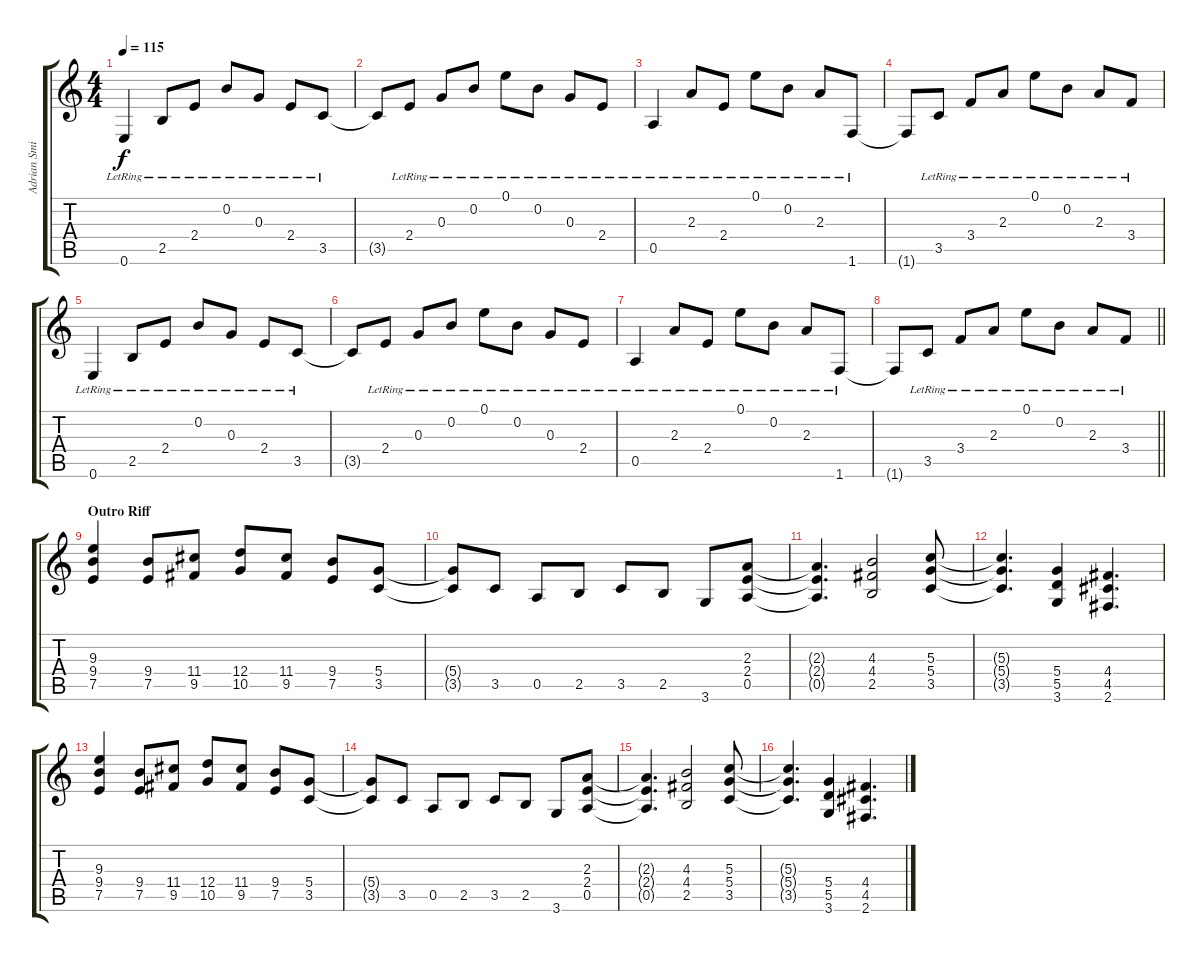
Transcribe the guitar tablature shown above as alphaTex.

\track ("Adrian Smith" "Adrian Smi") {instrument distortionguitar}
\staff {score tabs}
\tuning (E4 B3 G3 D3 A2 E2) {hide}
\ts (4 4)
\tempo 115
\clef g2
\ks c
0.6{lr}.4{dy f} 2.5{lr}.8 2.4{lr}.8 0.2{lr}.8 0.3{lr}.8 2.4{lr}.8 3.5{lr}.8 |
3.5{t}.8 2.4{lr}.8 0.3{lr}.8 0.2{lr}.8 0.1{lr}.8 0.2{lr}.8 0.3{lr}.8 2.4{lr}.8 |
0.5{lr}.4 2.3{lr}.8 2.4{lr}.8 0.1{lr}.8 0.2{lr}.8 2.3{lr}.8 1.6{lr}.8 |
1.6{t}.8 3.5{lr}.8 3.4{lr}.8 2.3{lr}.8 0.1{lr}.8 0.2{lr}.8 2.3{lr}.8 3.4{lr}.8 |
0.6{lr}.4 2.5{lr}.8 2.4{lr}.8 0.2{lr}.8 0.3{lr}.8 2.4{lr}.8 3.5{lr}.8 |
3.5{t}.8 2.4{lr}.8 0.3{lr}.8 0.2{lr}.8 0.1{lr}.8 0.2{lr}.8 0.3{lr}.8 2.4{lr}.8 |
0.5{lr}.4 2.3{lr}.8 2.4{lr}.8 0.1{lr}.8 0.2{lr}.8 2.3{lr}.8 1.6{lr}.8 |
\barLineRight lightlight
1.6{t}.8 3.5{lr}.8 3.4{lr}.8 2.3{lr}.8 0.1{lr}.8 0.2{lr}.8 2.3{lr}.8 3.4{lr}.8 |
\section ("" "Outro Riff")
(9.3 9.4 7.5).4{instrument distortionguitar} (9.4 7.5).8 (11.4 9.5).8 (12.4 10.5).8 (11.4 9.5).8 (9.4 7.5).8 (5.4 3.5).8 |
(5.4{t} 3.5{t}).8 3.5.8 0.5.8 2.5.8 3.5.8 2.5.8 3.6.8 (2.3 2.4 0.5).8 |
(2.3{t} 2.4{t} 0.5{t}).4{d} (4.3 4.4 2.5).2 (5.3 5.4 3.5).8 |
(5.3{t} 5.4{t} 3.5{t}).4{d} (5.4 5.5 3.6).4 (4.4 4.5 2.6).4{d} |
(9.3 9.4 7.5).4 (9.4 7.5).8 (11.4 9.5).8 (12.4 10.5).8 (11.4 9.5).8 (9.4 7.5).8 (5.4 3.5).8 |
(5.4{t} 3.5{t}).8 3.5.8 0.5.8 2.5.8 3.5.8 2.5.8 3.6.8 (2.3 2.4 0.5).8 |
(2.3{t} 2.4{t} 0.5{t}).4{d} (4.3 4.4 2.5).2 (5.3 5.4 3.5).8 |
(5.3{t} 5.4{t} 3.5{t}).4{d} (5.4 5.5 3.6).4 (4.4 4.5 2.6).4{d}
